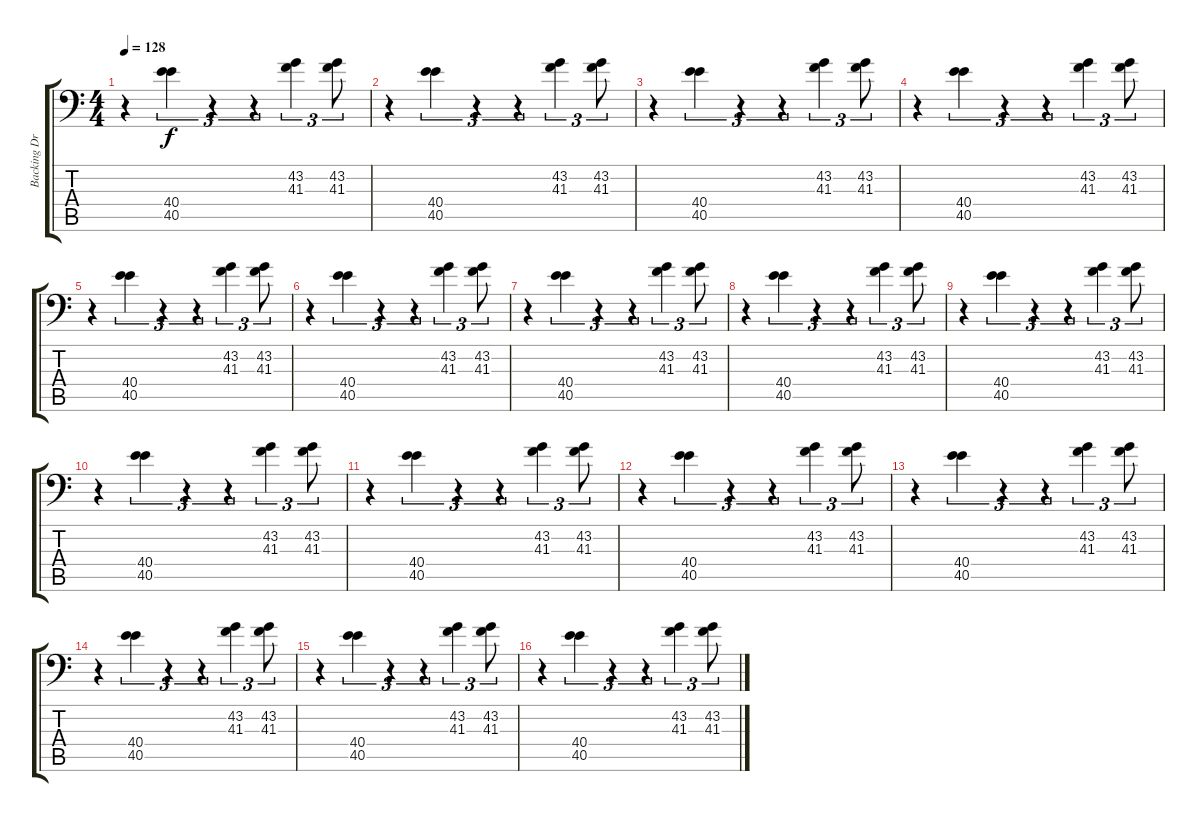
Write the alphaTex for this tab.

\track ("Backing Drums" "Backing Dr") {instrument acousticgrandpiano}
\staff {score tabs}
\tuning (C-1 C-1 C-1 C-1 C-1 C-1) {hide}
\ts (4 4)
\tempo 128
\clef f4
\ks c
r.4{dy f} (40.4 40.5).4{tu (3 2)} r.4{tu (3 2)} r.4{tu (3 2)} (43.2 41.3).4{tu (3 2)} (43.2 41.3).8{tu (3 2)} |
r.4 (40.4 40.5).4{tu (3 2)} r.4{tu (3 2)} r.4{tu (3 2)} (43.2 41.3).4{tu (3 2)} (43.2 41.3).8{tu (3 2)} |
r.4 (40.4 40.5).4{tu (3 2)} r.4{tu (3 2)} r.4{tu (3 2)} (43.2 41.3).4{tu (3 2)} (43.2 41.3).8{tu (3 2)} |
r.4 (40.4 40.5).4{tu (3 2)} r.4{tu (3 2)} r.4{tu (3 2)} (43.2 41.3).4{tu (3 2)} (43.2 41.3).8{tu (3 2)} |
r.4 (40.4 40.5).4{tu (3 2)} r.4{tu (3 2)} r.4{tu (3 2)} (43.2 41.3).4{tu (3 2)} (43.2 41.3).8{tu (3 2)} |
r.4 (40.4 40.5).4{tu (3 2)} r.4{tu (3 2)} r.4{tu (3 2)} (43.2 41.3).4{tu (3 2)} (43.2 41.3).8{tu (3 2)} |
r.4 (40.4 40.5).4{tu (3 2)} r.4{tu (3 2)} r.4{tu (3 2)} (43.2 41.3).4{tu (3 2)} (43.2 41.3).8{tu (3 2)} |
r.4 (40.4 40.5).4{tu (3 2)} r.4{tu (3 2)} r.4{tu (3 2)} (43.2 41.3).4{tu (3 2)} (43.2 41.3).8{tu (3 2)} |
r.4 (40.4 40.5).4{tu (3 2)} r.4{tu (3 2)} r.4{tu (3 2)} (43.2 41.3).4{tu (3 2)} (43.2 41.3).8{tu (3 2)} |
r.4 (40.4 40.5).4{tu (3 2)} r.4{tu (3 2)} r.4{tu (3 2)} (43.2 41.3).4{tu (3 2)} (43.2 41.3).8{tu (3 2)} |
r.4 (40.4 40.5).4{tu (3 2)} r.4{tu (3 2)} r.4{tu (3 2)} (43.2 41.3).4{tu (3 2)} (43.2 41.3).8{tu (3 2)} |
r.4 (40.4 40.5).4{tu (3 2)} r.4{tu (3 2)} r.4{tu (3 2)} (43.2 41.3).4{tu (3 2)} (43.2 41.3).8{tu (3 2)} |
r.4 (40.4 40.5).4{tu (3 2)} r.4{tu (3 2)} r.4{tu (3 2)} (43.2 41.3).4{tu (3 2)} (43.2 41.3).8{tu (3 2)} |
r.4 (40.4 40.5).4{tu (3 2)} r.4{tu (3 2)} r.4{tu (3 2)} (43.2 41.3).4{tu (3 2)} (43.2 41.3).8{tu (3 2)} |
r.4 (40.4 40.5).4{tu (3 2)} r.4{tu (3 2)} r.4{tu (3 2)} (43.2 41.3).4{tu (3 2)} (43.2 41.3).8{tu (3 2)} |
r.4 (40.4 40.5).4{tu (3 2)} r.4{tu (3 2)} r.4{tu (3 2)} (43.2 41.3).4{tu (3 2)} (43.2 41.3).8{tu (3 2)}
